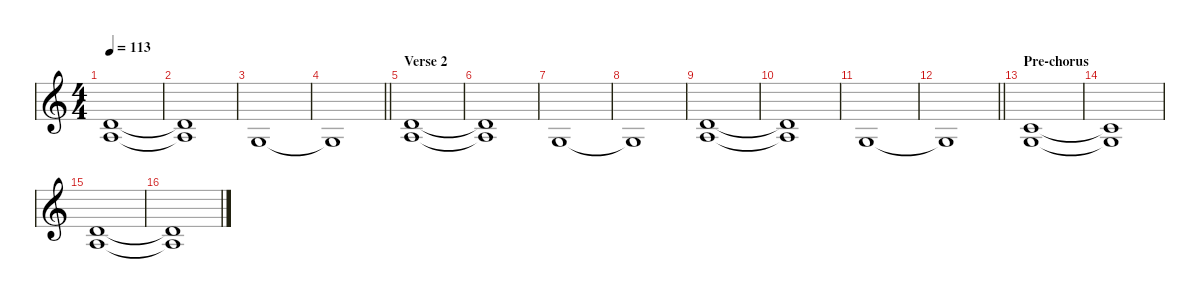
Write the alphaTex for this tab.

\defaultSystemsLayout 4
\hideDynamics
\bracketExtendMode nobrackets
\singleTrackTrackNamePolicy hidden
\multiTrackTrackNamePolicy hidden
\firstSystemTrackNameMode fullname
\firstSystemTrackNameOrientation horizontal
\otherSystemsTrackNameOrientation horizontal
\track ("Keys" "pad.synth.") {instrument pad8sweep}
\staff {score}
\tuning (E4 B3 G3 D3 A2 E2)
\ts (4 4)
\tempo 113
\clef g2
\ks c
(3.2 2.3).1{dy ff beam Up} |
(3.2{t} 2.3{t}).1{dy f beam Up} |
0.3.1{dy ff beam Up} |
\barLineRight lightlight
0.3{t}.1{dy f beam Up} |
\section ("" "Verse 2")
(3.2 2.3).1{dy ff beam Up} |
(3.2{t} 2.3{t}).1{dy f beam Up} |
0.3.1{dy ff beam Up} |
0.3{t}.1{dy f beam Up} |
(3.2 2.3).1{dy ff beam Up} |
(3.2{t} 2.3{t}).1{dy f beam Up} |
0.3.1{dy ff beam Up} |
\barLineRight lightlight
0.3{t}.1{dy f beam Up} |
\section ("" "Pre-chorus")
(1.2 0.3).1{dy ff beam Up} |
(1.2{t} 0.3{t}).1{dy f beam Up} |
(3.2 2.3).1{dy ff beam Up} |
(3.2{t} 2.3{t}).1{dy f beam Up}
